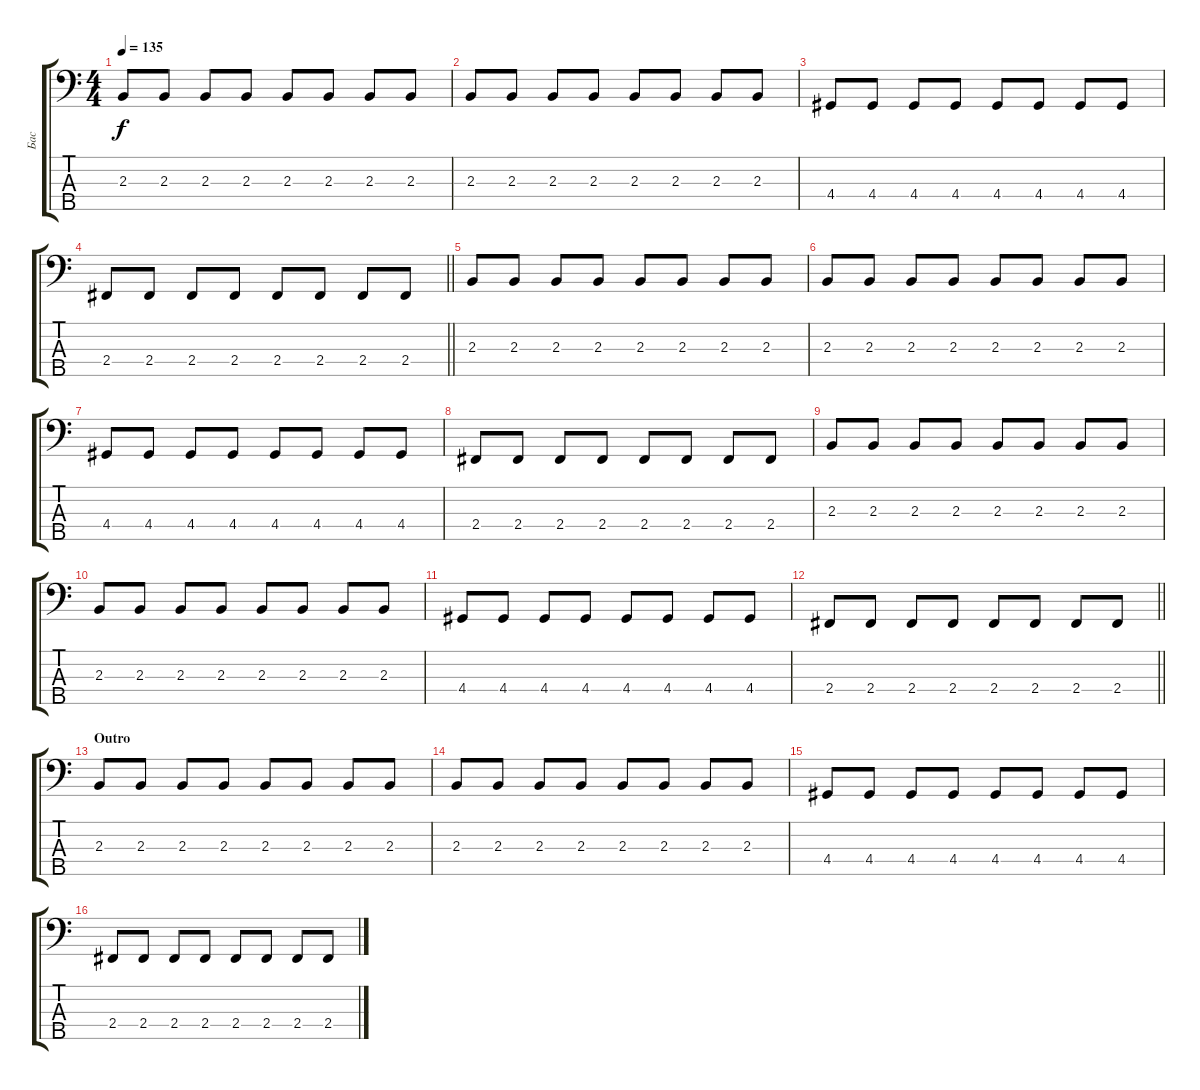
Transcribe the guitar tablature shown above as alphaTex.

\track ("Бас" "Бас") {instrument electricbassfinger}
\staff {score tabs}
\tuning (G2 D2 A1 E1 B0) {hide}
\ts (4 4)
\tempo 135
\clef f4
\ks c
2.3.8{dy f} 2.3.8 2.3.8 2.3.8 2.3.8 2.3.8 2.3.8 2.3.8 |
2.3.8 2.3.8 2.3.8 2.3.8 2.3.8 2.3.8 2.3.8 2.3.8 |
4.4.8 4.4.8 4.4.8 4.4.8 4.4.8 4.4.8 4.4.8 4.4.8 |
\barLineRight lightlight
2.4.8 2.4.8 2.4.8 2.4.8 2.4.8 2.4.8 2.4.8 2.4.8 |
\section ("" " ")
2.3.8 2.3.8 2.3.8 2.3.8 2.3.8 2.3.8 2.3.8 2.3.8 |
2.3.8 2.3.8 2.3.8 2.3.8 2.3.8 2.3.8 2.3.8 2.3.8 |
4.4.8 4.4.8 4.4.8 4.4.8 4.4.8 4.4.8 4.4.8 4.4.8 |
2.4.8 2.4.8 2.4.8 2.4.8 2.4.8 2.4.8 2.4.8 2.4.8 |
2.3.8 2.3.8 2.3.8 2.3.8 2.3.8 2.3.8 2.3.8 2.3.8 |
2.3.8 2.3.8 2.3.8 2.3.8 2.3.8 2.3.8 2.3.8 2.3.8 |
4.4.8 4.4.8 4.4.8 4.4.8 4.4.8 4.4.8 4.4.8 4.4.8 |
\barLineRight lightlight
2.4.8 2.4.8 2.4.8 2.4.8 2.4.8 2.4.8 2.4.8 2.4.8 |
\section ("" "Outro")
2.3.8 2.3.8 2.3.8 2.3.8 2.3.8 2.3.8 2.3.8 2.3.8 |
2.3.8 2.3.8 2.3.8 2.3.8 2.3.8 2.3.8 2.3.8 2.3.8 |
4.4.8 4.4.8 4.4.8 4.4.8 4.4.8 4.4.8 4.4.8 4.4.8 |
2.4.8 2.4.8 2.4.8 2.4.8 2.4.8 2.4.8 2.4.8 2.4.8
